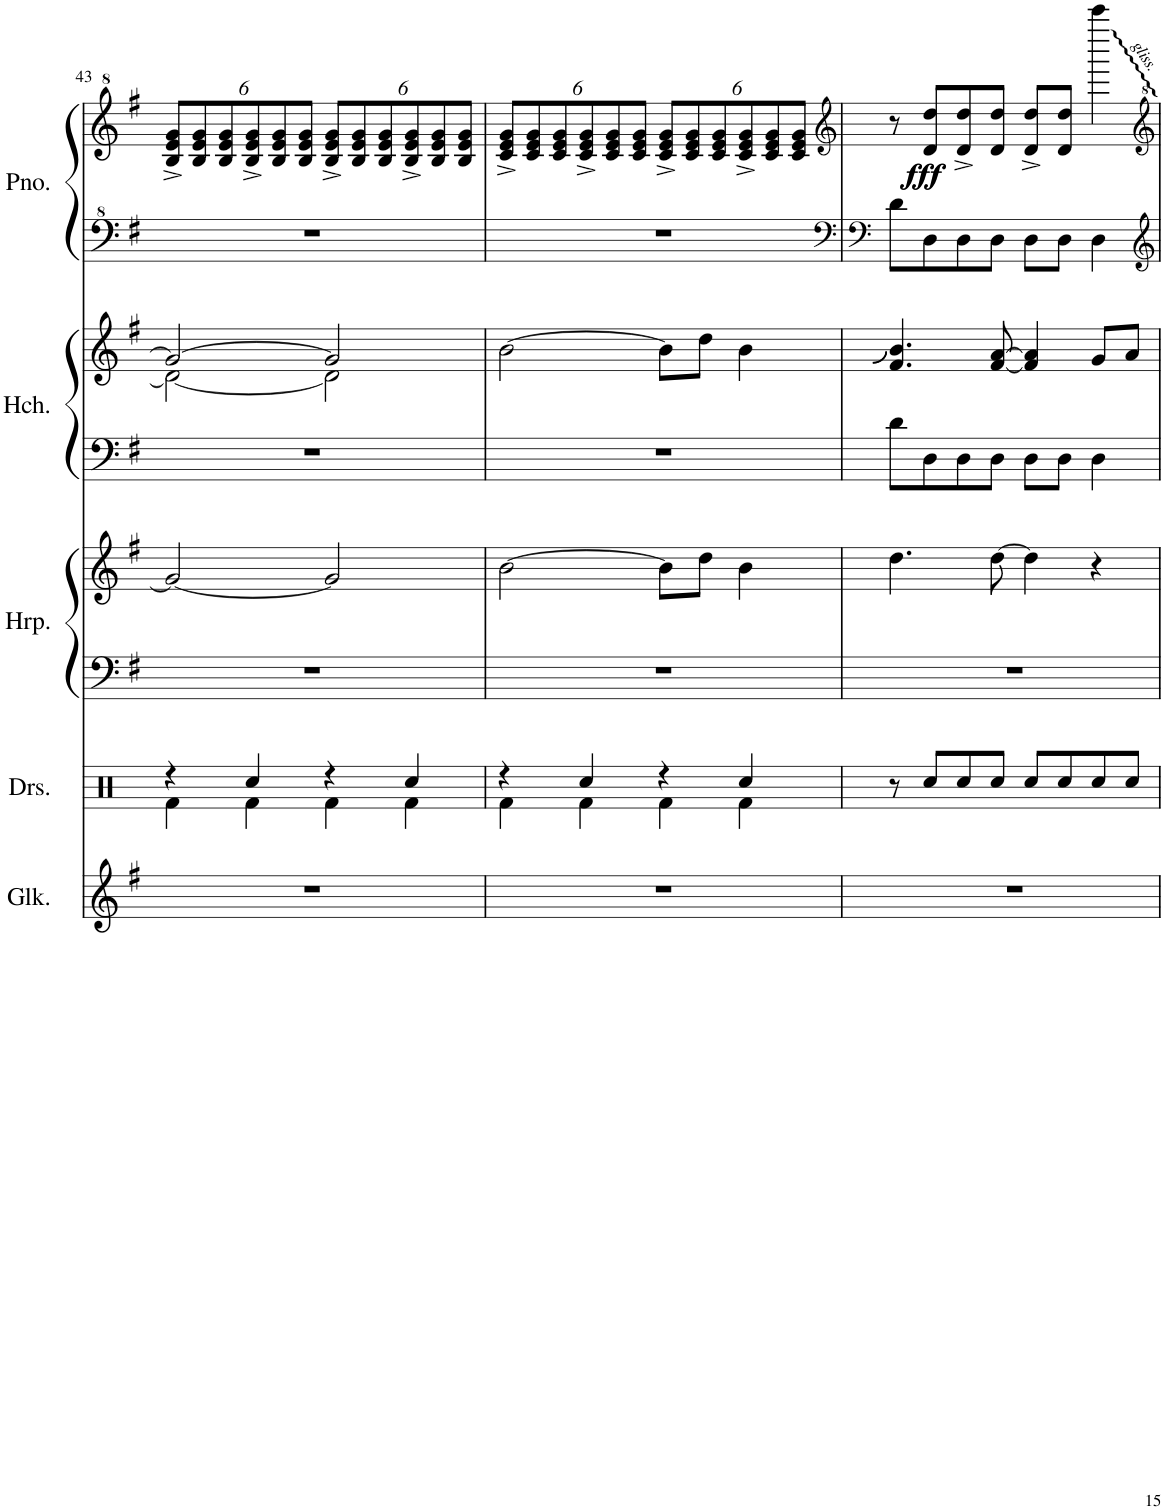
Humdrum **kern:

**kern	**kern	**kern	**kern	**kern	**kern	**kern	**kern	**dynam
*part5	*part4	*part3	*part3	*part2	*part2	*part1	*part1	*part1
*staff8	*staff7	*staff6	*staff5	*staff4	*staff3	*staff2	*staff1	*staff1/2
*I"Glockenspiel	*I"Drumset	*I"Harp	*	*I"Harpsichord	*	*I"Piano	*	*
*I'Glk.	*I'Drs.	*I'Hrp.	*	*I'Hch.	*	*I'Pno.	*	*
!!LO:PB:g=z
*clefG2	*clefX	*clefF4	*clefG2	*clefF4	*clefG2	*clefF^4	*clefG^2	*
*Trd-14c-24	*	*	*	*	*	*	*	*
*k[f#]	*k[]	*k[f#]	*k[f#]	*k[f#]	*k[f#]	*k[f#]	*k[f#]	*
*M4/4	*M4/4	*M4/4	*M4/4	*M4/4	*M4/4	*M4/4	*M4/4	*
=43	=43	=43	=43	=43	=43	=43	=43	=43
*	*^	*	*	*	*^	*	*	*
*	*	*	*	*	*	*	*	*	*Xbrackettup	*
1r	4r	4Rf\	1r	2g/_	1r	2g/_	2d\_	1r	12b/^ 12ee/^ 12gg/^L	.
.	.	.	.	.	.	.	.	.	12b/ 12ee/ 12gg/	.
.	.	.	.	.	.	.	.	.	12b/ 12ee/ 12gg/	.
.	4Rcc/	4Rf\	.	.	.	.	.	.	12b/^ 12ee/^ 12gg/^	.
.	.	.	.	.	.	.	.	.	12b/ 12ee/ 12gg/	.
.	.	.	.	.	.	.	.	.	12b/ 12ee/ 12gg/J	.
.	4r	4Rf\	.	2g/]	.	2g/]	2d\]	.	12b/^ 12ee/^ 12gg/^L	.
.	.	.	.	.	.	.	.	.	12b/ 12ee/ 12gg/	.
.	.	.	.	.	.	.	.	.	12b/ 12ee/ 12gg/	.
.	4Rcc/	4Rf\	.	.	.	.	.	.	12b/^ 12ee/^ 12gg/^	.
.	.	.	.	.	.	.	.	.	12b/ 12ee/ 12gg/	.
.	.	.	.	.	.	.	.	.	12b/ 12ee/ 12gg/J	.
*	*	*	*	*	*	*v	*v	*	*	*
=44	=44	=44	=44	=44	=44	=44	=44	=44	=44
1r	4r	4Rf\	1r	[2b\	1r	[2b\	1r	12cc/^ 12ee/^ 12gg/^L	.
.	.	.	.	.	.	.	.	12cc/ 12ee/ 12gg/	.
.	.	.	.	.	.	.	.	12cc/ 12ee/ 12gg/	.
.	4Rcc/	4Rf\	.	.	.	.	.	12cc/^ 12ee/^ 12gg/^	.
.	.	.	.	.	.	.	.	12cc/ 12ee/ 12gg/	.
.	.	.	.	.	.	.	.	12cc/ 12ee/ 12gg/J	.
.	4r	4Rf\	.	8b\L]	.	8b\L]	.	12cc/^ 12ee/^ 12gg/^L	.
.	.	.	.	.	.	.	.	12cc/ 12ee/ 12gg/	.
.	.	.	.	8dd\J	.	8dd\J	.	.	.
.	.	.	.	.	.	.	.	12cc/ 12ee/ 12gg/	.
.	4Rcc/	4Rf\	.	4b\	.	4b\	.	12cc/^ 12ee/^ 12gg/^	.
.	.	.	.	.	.	.	.	12cc/ 12ee/ 12gg/	.
.	.	.	.	.	.	.	.	12cc/ 12ee/ 12gg/J	.
*	*v	*v	*	*	*	*	*	*	*
=45	=45	=45	=45	=45	=45	=45	=45	=45
*	*	*	*	*	*	*clefF4	*clefG2	*
1r	8r	1r	4.dd\	8d\L	4.f#/ 4.b/	8d\L	8r	.
!	!	!	!	!	!	!	!	!LO:DY:b
!	!	!	!	!	!	!	!	!LO:DY:n=1:b
.	8Rcc/L	.	.	8D\	.	8D\	8d/ 8dd/L	fff fff
.	8Rcc/	.	.	8D\	.	8D\	8d/^ 8dd/^	.
.	8Rcc/J	.	[8dd\	8D\J	[8f#/ [8a/	8D\J	8d/ 8dd/J	.
.	8Rcc/L	.	4dd\]	8D\L	4f#/] 4a/]	8D\L	8d/^ 8dd/^L	.
.	8Rcc/	.	.	8D\J	.	8D\J	8d/ 8dd/J	.
.	8Rcc/	.	4r	4D\	8g/L	4D\	4ccccc\	.
.	8Rcc/J	.	.	.	8a/J	.	.	.
=	=	=	=	=	=	=	=	=
*-	*-	*-	*-	*-	*-	*-	*-	*-
